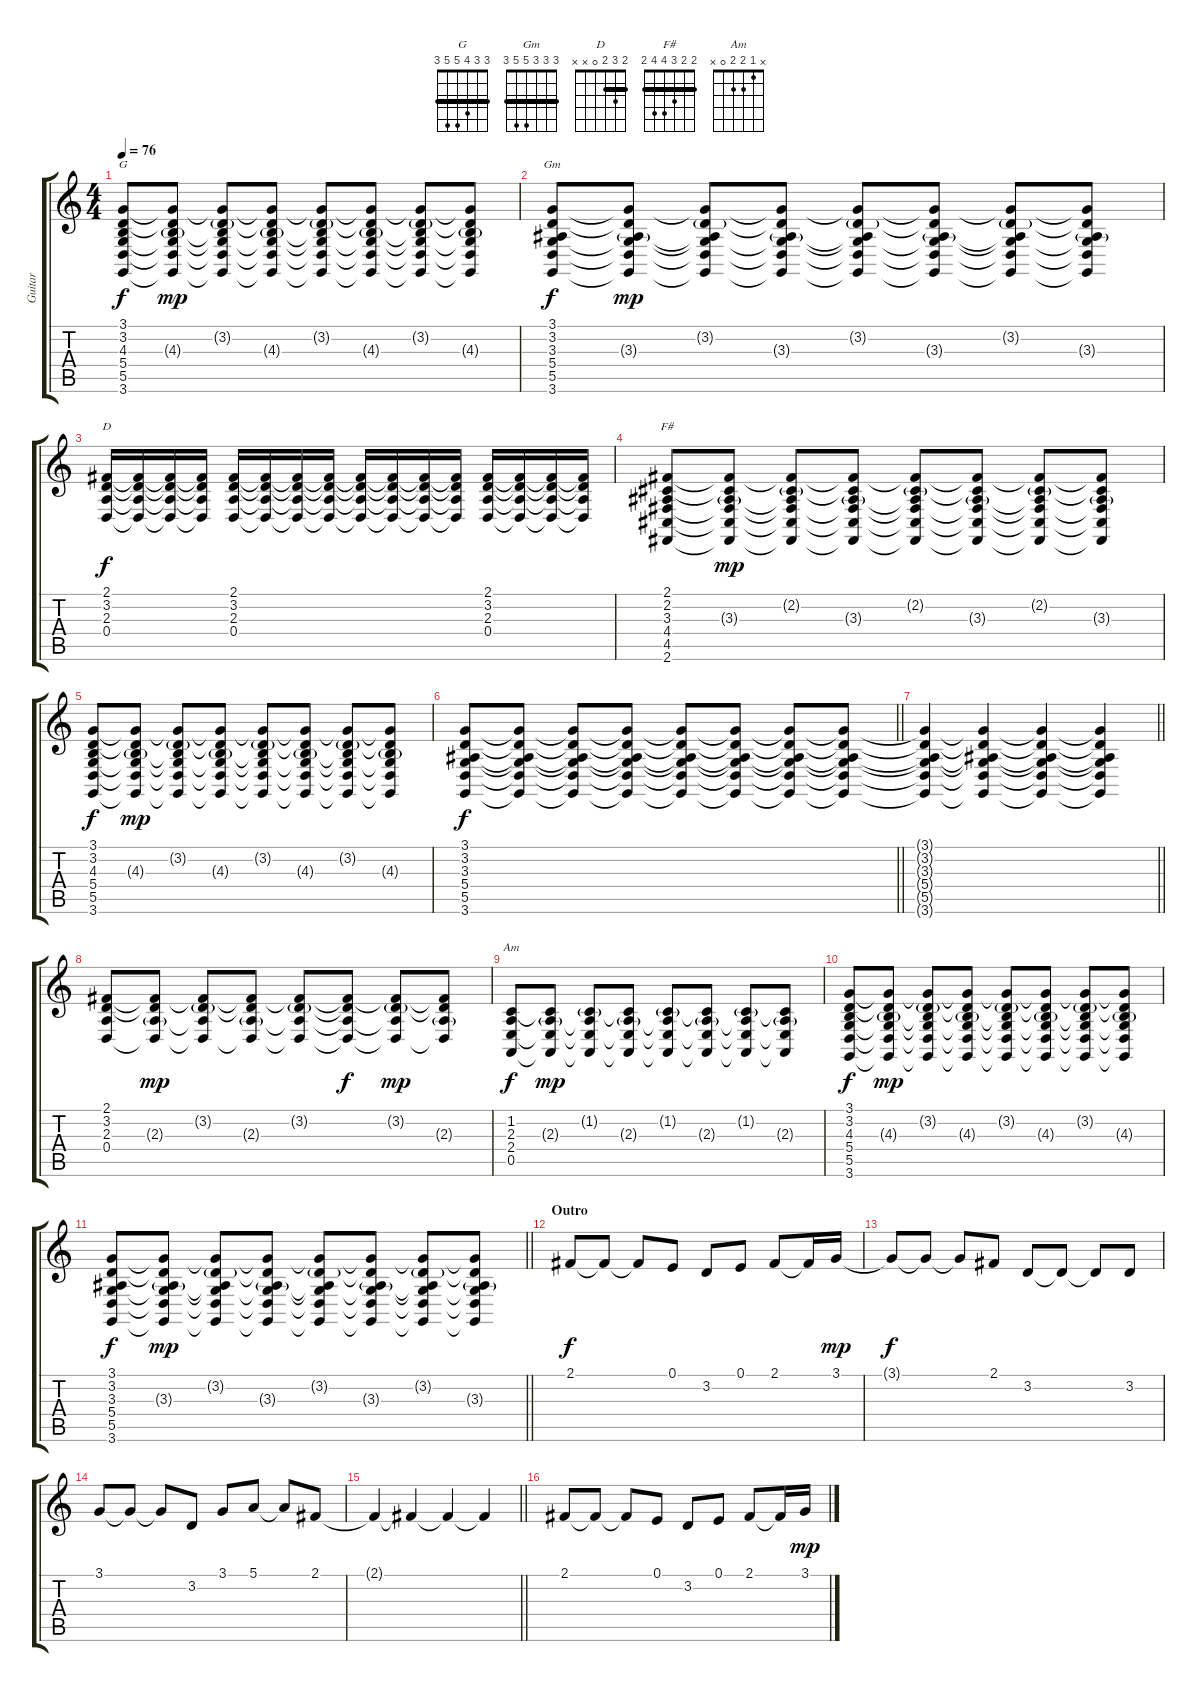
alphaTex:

\track ("Guitar" "Guitar") {instrument stringensemble2}
\staff {score tabs}
\tuning (E4 B3 G3 D3 A2 E2) {hide}
\chord ("G" 3 3 4 5 5 3) {barre 3}
\chord ("Gm" 3 3 3 5 5 3) {barre 3}
\chord ("D" 2 3 2 0 x x) {barre 2}
\chord ("F#" 2 2 3 4 4 2) {barre 2}
\chord ("Am" x 1 2 2 0 x)
\ts (4 4)
\tempo 76
\clef g2
\ks c
(3.1 3.2 4.3 5.4 5.5 3.6).8{ch "G" dy f} (3.1{t} 3.2{t} 4.3{g} 5.4{t} 5.5{t} 3.6{t}).8{dy mp} (3.1{t} 3.2{g} 4.3{t} 5.4{t} 5.5{t} 3.6{t}).8 (3.1{t} 3.2{t} 4.3{g} 5.4{t} 5.5{t} 3.6{t}).8 (3.1{t} 3.2{g} 4.3{t} 5.4{t} 5.5{t} 3.6{t}).8 (3.1{t} 3.2{t} 4.3{g} 5.4{t} 5.5{t} 3.6{t}).8 (3.1{t} 3.2{g} 4.3{t} 5.4{t} 5.5{t} 3.6{t}).8 (3.1{t} 3.2{t} 4.3{g} 5.4{t} 5.5{t} 3.6{t}).8 |
(3.1 3.2 3.3 5.4 5.5 3.6).8{ch "Gm" dy f} (3.1{t} 3.2{t} 3.3{g} 5.4{t} 5.5{t} 3.6{t}).8{dy mp} (3.1{t} 3.2{g} 3.3{t} 5.4{t} 5.5{t} 3.6{t}).8 (3.1{t} 3.2{t} 3.3{g} 5.4{t} 5.5{t} 3.6{t}).8 (3.1{t} 3.2{g} 3.3{t} 5.4{t} 5.5{t} 3.6{t}).8 (3.1{t} 3.2{t} 3.3{g} 5.4{t} 5.5{t} 3.6{t}).8 (3.1{t} 3.2{g} 3.3{t} 5.4{t} 5.5{t} 3.6{t}).8 (3.1{t} 3.2{t} 3.3{g} 5.4{t} 5.5{t} 3.6{t}).8 |
(2.1 3.2 2.3 0.4).16{ch "D" dy f} (2.1{t} 3.2{t} 2.3{t} 0.4{t}).16 (2.1{t} 3.2{t} 2.3{t} 0.4{t}).16 (2.1{t} 3.2{t} 2.3{t} 0.4{t}).16 (2.1 3.2 2.3 0.4).16 (2.1{t} 3.2{t} 2.3{t} 0.4{t}).16 (2.1{t} 3.2{t} 2.3{t} 0.4{t}).16 (2.1{t} 3.2{t} 2.3{t} 0.4{t}).16 (2.1{t} 3.2{t} 2.3{t} 0.4{t}).16 (2.1{t} 3.2{t} 2.3{t} 0.4{t}).16 (2.1{t} 3.2{t} 2.3{t} 0.4{t}).16 (2.1{t} 3.2{t} 2.3{t} 0.4{t}).16 (2.1 3.2 2.3 0.4).16 (2.1{t} 3.2{t} 2.3{t} 0.4{t}).16 (2.1{t} 3.2{t} 2.3{t} 0.4{t}).16 (2.1{t} 3.2{t} 2.3{t} 0.4{t}).16 |
(2.1 2.2 3.3 4.4 4.5 2.6).8{ch "F#"} (2.1{t} 2.2{t} 3.3{g} 4.4{t} 4.5{t} 2.6{t}).8{dy mp} (2.1{t} 2.2{g} 3.3{t} 4.4{t} 4.5{t} 2.6{t}).8 (2.1{t} 2.2{t} 3.3{g} 4.4{t} 4.5{t} 2.6{t}).8 (2.1{t} 2.2{g} 3.3{t} 4.4{t} 4.5{t} 2.6{t}).8 (2.1{t} 2.2{t} 3.3{g} 4.4{t} 4.5{t} 2.6{t}).8 (2.1{t} 2.2{g} 3.3{t} 4.4{t} 4.5{t} 2.6{t}).8 (2.1{t} 2.2{t} 3.3{g} 4.4{t} 4.5{t} 2.6{t}).8 |
(3.1 3.2 4.3 5.4 5.5 3.6).8{dy f} (3.1{t} 3.2{t} 4.3{g} 5.4{t} 5.5{t} 3.6{t}).8{dy mp} (3.1{t} 3.2{g} 4.3{t} 5.4{t} 5.5{t} 3.6{t}).8 (3.1{t} 3.2{t} 4.3{g} 5.4{t} 5.5{t} 3.6{t}).8 (3.1{t} 3.2{g} 4.3{t} 5.4{t} 5.5{t} 3.6{t}).8 (3.1{t} 3.2{t} 4.3{g} 5.4{t} 5.5{t} 3.6{t}).8 (3.1{t} 3.2{g} 4.3{t} 5.4{t} 5.5{t} 3.6{t}).8 (3.1{t} 3.2{t} 4.3{g} 5.4{t} 5.5{t} 3.6{t}).8 |
\barLineRight lightlight
(3.1 3.2 3.3 5.4 5.5 3.6).8{dy f} (3.1{t} 3.2{t} 3.3{t} 5.4{t} 5.5{t} 3.6{t}).8 (3.1{t} 3.2{t} 3.3{t} 5.4{t} 5.5{t} 3.6{t}).8 (3.1{t} 3.2{t} 3.3{t} 5.4{t} 5.5{t} 3.6{t}).8 (3.1{t} 3.2{t} 3.3{t} 5.4{t} 5.5{t} 3.6{t}).8 (3.1{t} 3.2{t} 3.3{t} 5.4{t} 5.5{t} 3.6{t}).8 (3.1{t} 3.2{t} 3.3{t} 5.4{t} 5.5{t} 3.6{t}).8 (3.1{t} 3.2{t} 3.3{t} 5.4{t} 5.5{t} 3.6{t}).8 |
\barLineRight lightlight
(3.1{t} 3.2{t} 3.3{t} 5.4{t} 5.5{t} 3.6{t}).4 (3.1{t} 3.2{t} 3.3{t} 5.4{t} 5.5{t} 3.6{t}).4 (3.1{t} 3.2{t} 3.3{t} 5.4{t} 5.5{t} 3.6{t}).4 (3.1{t} 3.2{t} 3.3{t} 5.4{t} 5.5{t} 3.6{t}).4 |
(2.1 3.2 2.3 0.4).8 (2.1{t} 3.2{t} 2.3{g} 0.4{t}).8{dy mp} (2.1{t} 3.2{g} 2.3{t} 0.4{t}).8 (2.1{t} 3.2{t} 2.3{g} 0.4{t}).8 (2.1{t} 3.2{g} 2.3{t} 0.4{t}).8 (2.1{t} 3.2{t} 2.3{t} 0.4{t}).8{dy f} (2.1{t} 3.2{g} 2.3{t} 0.4{t}).8{dy mp} (2.1{t} 3.2{t} 2.3{g} 0.4{t}).8 |
(1.2 2.3 2.4 0.5).8{ch "Am" dy f} (1.2{t} 2.3{g} 2.4{t} 0.5{t}).8{dy mp} (1.2{g} 2.3{t} 2.4{t} 0.5{t}).8 (1.2{t} 2.3{g} 2.4{t} 0.5{t}).8 (1.2{g} 2.3{t} 2.4{t} 0.5{t}).8 (1.2{t} 2.3{g} 2.4{t} 0.5{t}).8 (1.2{g} 2.3{t} 2.4{t} 0.5{t}).8 (1.2{t} 2.3{g} 2.4{t} 0.5{t}).8 |
(3.1 3.2 4.3 5.4 5.5 3.6).8{dy f} (3.1{t} 3.2{t} 4.3{g} 5.4{t} 5.5{t} 3.6{t}).8{dy mp} (3.1{t} 3.2{g} 4.3{t} 5.4{t} 5.5{t} 3.6{t}).8 (3.1{t} 3.2{t} 4.3{g} 5.4{t} 5.5{t} 3.6{t}).8 (3.1{t} 3.2{g} 4.3{t} 5.4{t} 5.5{t} 3.6{t}).8 (3.1{t} 3.2{t} 4.3{g} 5.4{t} 5.5{t} 3.6{t}).8 (3.1{t} 3.2{g} 4.3{t} 5.4{t} 5.5{t} 3.6{t}).8 (3.1{t} 3.2{t} 4.3{g} 5.4{t} 5.5{t} 3.6{t}).8 |
\barLineRight lightlight
(3.1 3.2 3.3 5.4 5.5 3.6).8{dy f} (3.1{t} 3.2{t} 3.3{g} 5.4{t} 5.5{t} 3.6{t}).8{dy mp} (3.1{t} 3.2{g} 3.3{t} 5.4{t} 5.5{t} 3.6{t}).8 (3.1{t} 3.2{t} 3.3{g} 5.4{t} 5.5{t} 3.6{t}).8 (3.1{t} 3.2{g} 3.3{t} 5.4{t} 5.5{t} 3.6{t}).8 (3.1{t} 3.2{t} 3.3{g} 5.4{t} 5.5{t} 3.6{t}).8 (3.1{t} 3.2{g} 3.3{t} 5.4{t} 5.5{t} 3.6{t}).8 (3.1{t} 3.2{t} 3.3{g} 5.4{t} 5.5{t} 3.6{t}).8 |
\section ("" "Outro")
2.1.8{dy f instrument violin} 2.1{t}.8 2.1{t}.8 0.1.8 3.2.8 0.1.8 2.1.8 2.1{t}.16 3.1.16{dy mp} |
3.1{t}.8{dy f} 3.1{t}.8 3.1{t}.8 2.1.8 3.2.8 3.2{t}.8 3.2{t}.8 3.2.8 |
3.1.8 3.1{t}.8 3.1{t}.8 3.2.8 3.1.8 5.1.8 5.1{t}.8 2.1.8 |
\barLineRight lightlight
2.1{t}.4 2.1{t}.4 2.1{t}.4 2.1{t}.4 |
2.1.8{instrument violin} 2.1{t}.8 2.1{t}.8 0.1.8 3.2.8 0.1.8 2.1.8 2.1{t}.16 3.1.16{dy mp}
